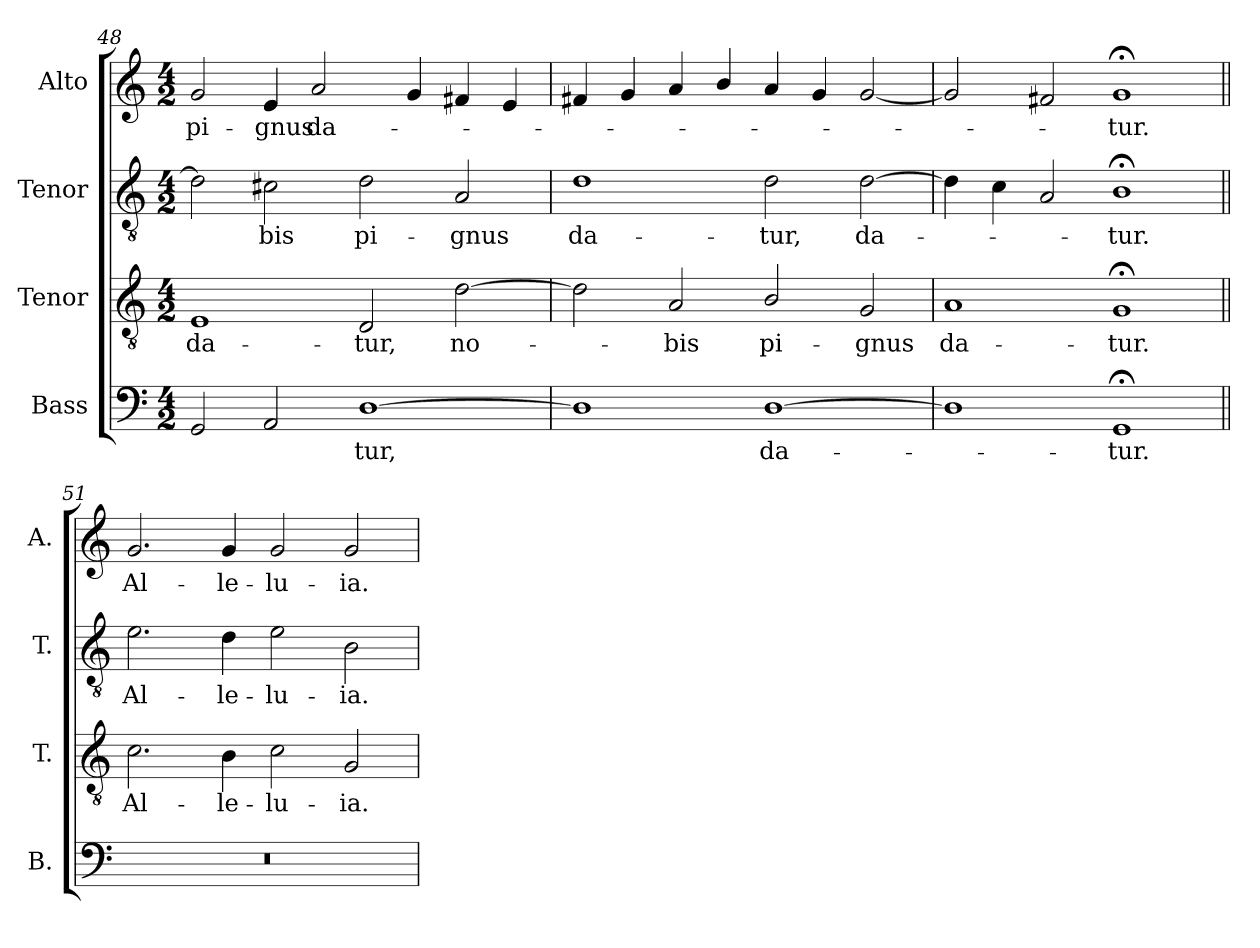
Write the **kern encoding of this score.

**kern	**text	**kern	**text	**kern	**text	**kern	**text
*part4	*part4	*part3	*part3	*part2	*part2	*part1	*part1
*staff4	*staff4	*staff3	*staff3	*staff2	*staff2	*staff1	*staff1
*I"Bass	*	*I"Tenor	*	*I"Tenor	*	*I"Alto	*
*I'B.	*	*I'T.	*	*I'T.	*	*I'A.	*
*clefF4	*	*clefGv2	*	*clefGv2	*	*clefG2	*
*	*	*ITrd7c12	*	*ITrd7c12	*	*	*
*k[]	*	*k[]	*	*k[]	*	*k[]	*
*C:	*	*C:	*	*C:	*	*C:	*
*M4/2	*	*M4/2	*	*M4/2	*	*M4/2	*
=48	=48	=48	=48	=48	=48	=48	=48
!	!	!	!LO:LY:b:color=#000000	!	!	!	!
!	!	!	!	!	!	!	!LO:LY:b:color=#000000
2GGi/	.	1EEi	da-	2Di\]	.	2gi/	pi-
!	!	!	!	!	!LO:LY:b:color=#000000	!	!
!	!	!	!	!	!	!	!LO:LY:b:color=#000000
2AAi/	.	.	.	2C#Xi\	-bis	4ei/	-gnus
!	!	!	!	!	!	!	!LO:LY:b:color=#000000
.	.	.	.	.	.	2ai/	da-
!	!LO:LY:b:color=#000000	!	!	!	!	!	!
!	!	!	!LO:LY:b:color=#000000	!	!	!	!
!	!	!	!	!	!LO:LY:b:color=#000000	!	!
[1Di	-tur,	2DDi/	-tur,	2Di\	pi-	.	.
.	.	.	.	.	.	4gi/	.
!	!	!	!LO:LY:b:color=#000000	!	!	!	!
!	!	!	!	!	!LO:LY:b:color=#000000	!	!
.	.	[2Di\	no-	2AAi/	-gnus	4f#Xi/	.
.	.	.	.	.	.	4ei/	.
!!LO:LB:g=z
=49	=49	=49	=49	=49	=49	=49	=49
!	!	!	!	!	!LO:LY:b:color=#000000	!	!
1Di]	.	2Di\]	.	1Di	da-	4f#Xi/	.
.	.	.	.	.	.	4gi/	.
!	!	!	!LO:LY:b:color=#000000	!	!	!	!
.	.	2AAi/	-bis	.	.	4ai/	.
.	.	.	.	.	.	4bi/	.
!	!LO:LY:b:color=#000000	!	!	!	!	!	!
!	!	!	!LO:LY:b:color=#000000	!	!	!	!
!	!	!	!	!	!LO:LY:b:color=#000000	!	!
[1Di	da-	2BBi/	pi-	2Di\	-tur,	4ai/	.
.	.	.	.	.	.	4gi/	.
!	!	!	!LO:LY:b:color=#000000	!	!	!	!
!	!	!	!	!	!LO:LY:b:color=#000000	!	!
.	.	2GGi/	-gnus	[2Di\	da-	[2gi/	.
=50	=50	=50	=50	=50	=50	=50	=50
!	!	!	!LO:LY:b:color=#000000	!	!	!	!
1Di]	.	1AAi	da-	4Di\]	.	2gi/]	.
.	.	.	.	4Ci\	.	.	.
.	.	.	.	2AAi/	.	2f#Xi/	.
!	!LO:LY:b:color=#000000	!	!	!	!	!	!
!	!	!	!LO:LY:b:color=#000000	!	!	!	!
!	!	!	!	!	!LO:LY:b:color=#000000	!	!
!	!	!	!	!	!	!	!LO:LY:b:color=#000000
1GG;i	-tur.	1GG;i	-tur.	1BB;i	-tur.	1g;i	-tur.
=51||	=51||	=51||	=51||	=51||	=51||	=51||	=51||
!LO:N:vis=1	!	!	!	!	!	!	!
!	!	!	!LO:LY:b:color=#000000	!	!	!	!
!	!	!	!	!	!LO:LY:b:color=#000000	!	!
!	!	!	!	!	!	!	!LO:LY:b:color=#000000
0r	.	2.Ci\	Al-	2.Ei\	Al-	2.gi/	Al-
!	!	!	!LO:LY:b:color=#000000	!	!	!	!
!	!	!	!	!	!LO:LY:b:color=#000000	!	!
!	!	!	!	!	!	!	!LO:LY:b:color=#000000
.	.	4BBi\	-le-	4Di\	-le-	4gi/	-le-
!	!	!	!LO:LY:b:color=#000000	!	!	!	!
!	!	!	!	!	!LO:LY:b:color=#000000	!	!
!	!	!	!	!	!	!	!LO:LY:b:color=#000000
.	.	2Ci\	-lu-	2Ei\	-lu-	2gi/	-lu-
!	!	!	!LO:LY:b:color=#000000	!	!	!	!
!	!	!	!	!	!LO:LY:b:color=#000000	!	!
!	!	!	!	!	!	!	!LO:LY:b:color=#000000
.	.	2GGi/	-ia.	2BBi\	-ia.	2gi/	-ia.
=	=	=	=	=	=	=	=
*-	*-	*-	*-	*-	*-	*-	*-
